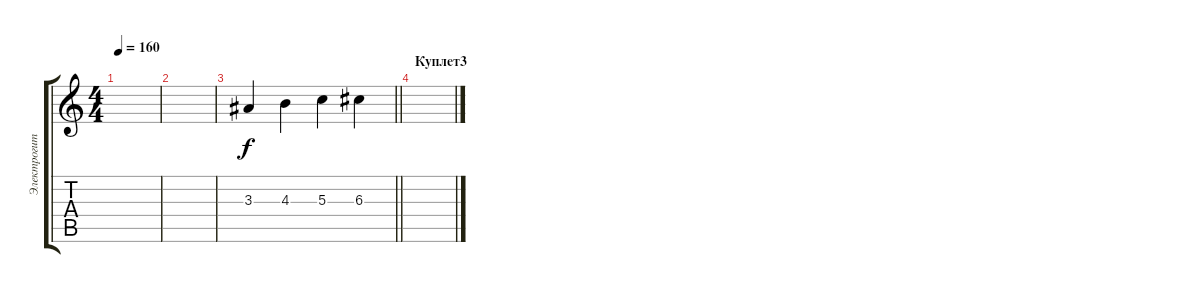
\track ("Электрогитара" "Электрогит") {instrument overdrivenguitar}
\staff {score tabs}
\tuning (E4 B3 G3 D3 A2 E2) {hide}
\ts (4 4)
\tempo 160
\clef g2
\ks c
|
|
\barLineRight lightlight
3.3.4 4.3.4 5.3.4 6.3.4 |
\section ("" "Куплет3")
